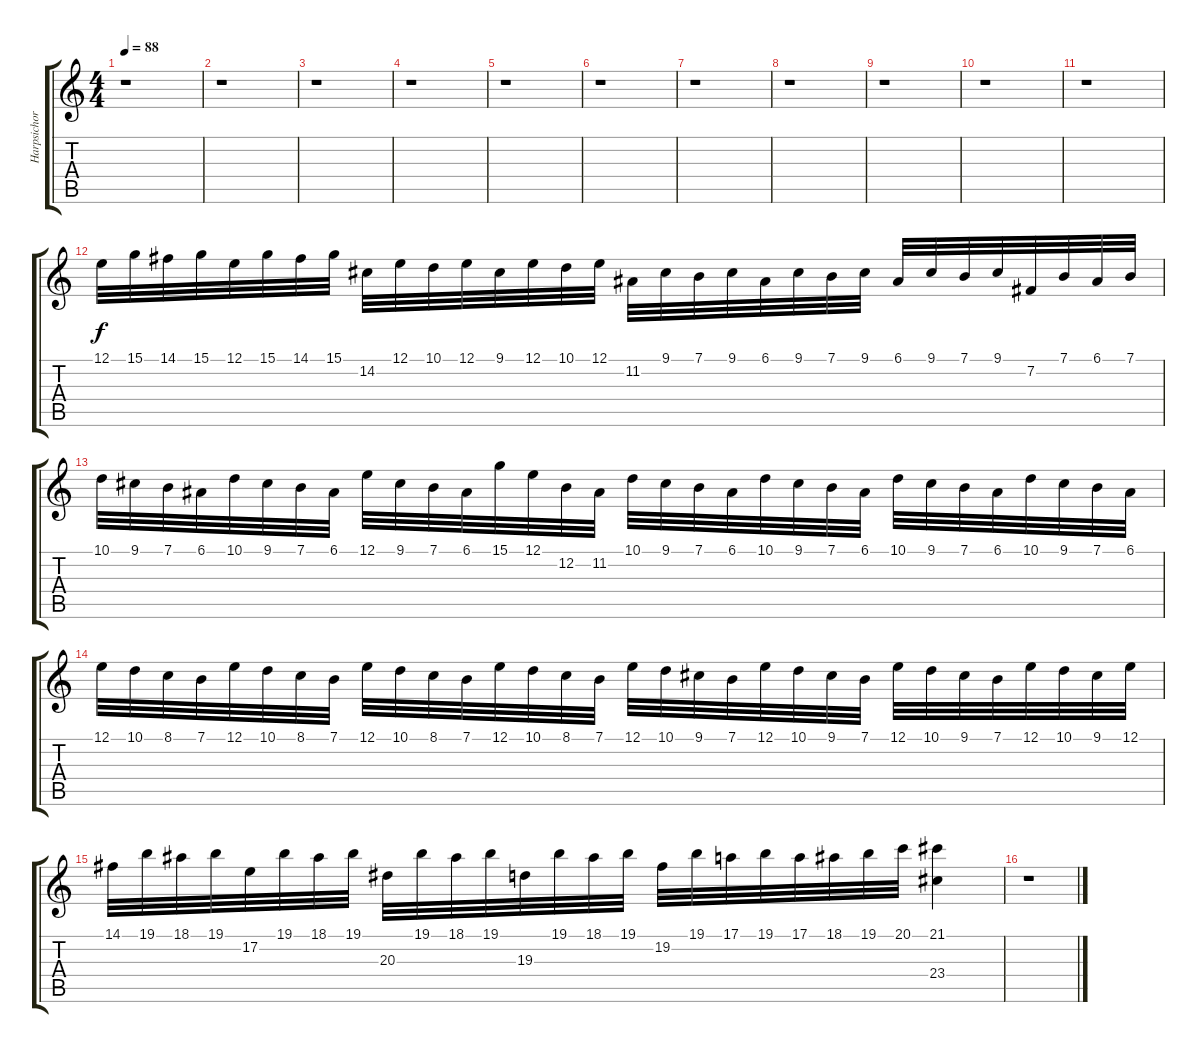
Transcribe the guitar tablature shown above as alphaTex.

\track ("Harpsichord" "Harpsichor") {instrument harpsichord}
\staff {score tabs}
\tuning (E4 B3 G3 D3 A2 E2) {hide}
\ts (4 4)
\tempo 88
\clef g2
\ks c
r.1{dy f} |
r.1 |
r.1 |
r.1 |
r.1 |
r.1 |
r.1 |
r.1 |
r.1 |
r.1 |
r.1 |
12.1.32 15.1.32 14.1.32 15.1.32 12.1.32 15.1.32 14.1.32 15.1.32 14.2.32 12.1.32 10.1.32 12.1.32 9.1.32 12.1.32 10.1.32 12.1.32 11.2.32 9.1.32 7.1.32 9.1.32 6.1.32 9.1.32 7.1.32 9.1.32 6.1.32 9.1.32 7.1.32 9.1.32 7.2.32 7.1.32 6.1.32 7.1.32 |
10.1.32 9.1.32 7.1.32 6.1.32 10.1.32 9.1.32 7.1.32 6.1.32 12.1.32 9.1.32 7.1.32 6.1.32 15.1.32 12.1.32 12.2.32 11.2.32 10.1.32 9.1.32 7.1.32 6.1.32 10.1.32 9.1.32 7.1.32 6.1.32 10.1.32 9.1.32 7.1.32 6.1.32 10.1.32 9.1.32 7.1.32 6.1.32 |
12.1.32 10.1.32 8.1.32 7.1.32 12.1.32 10.1.32 8.1.32 7.1.32 12.1.32 10.1.32 8.1.32 7.1.32 12.1.32 10.1.32 8.1.32 7.1.32 12.1.32 10.1.32 9.1.32 7.1.32 12.1.32 10.1.32 9.1.32 7.1.32 12.1.32 10.1.32 9.1.32 7.1.32 12.1.32 10.1.32 9.1.32 12.1.32 |
14.1.32 19.1.32 18.1.32 19.1.32 17.2.32 19.1.32 18.1.32 19.1.32 20.3.32 19.1.32 18.1.32 19.1.32 19.3.32 19.1.32 18.1.32 19.1.32 19.2.32 19.1.32 17.1.32 19.1.32 17.1.32 18.1.32 19.1.32 20.1.32 (21.1 23.4).4 |
r.1
